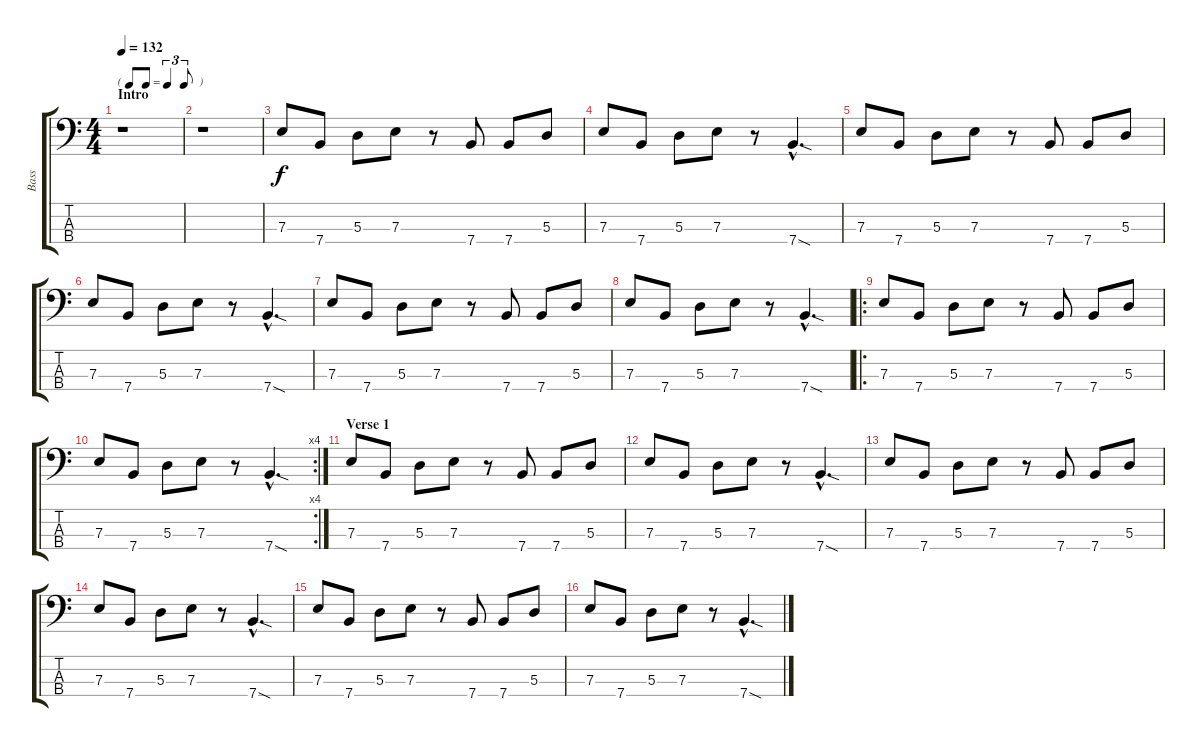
\track ("Bass" "Bass") {instrument electricbasspick}
\staff {score tabs}
\tuning (G2 D2 A1 E1) {hide}
\ts (4 4)
\tf triplet8th
\section ("" "Intro")
\tempo 132
\clef f4
\ks c
r.1{dy f instrument electricbasspick} |
r.1 |
7.3.8 7.4.8 5.3.8 7.3.8 r.8 7.4.8 7.4.8 5.3.8 |
7.3.8 7.4.8 5.3.8 7.3.8 r.8 7.4{sod hac}.4{d} |
7.3.8 7.4.8 5.3.8 7.3.8 r.8 7.4.8 7.4.8 5.3.8 |
7.3.8 7.4.8 5.3.8 7.3.8 r.8 7.4{sod hac}.4{d} |
7.3.8 7.4.8 5.3.8 7.3.8 r.8 7.4.8 7.4.8 5.3.8 |
7.3.8 7.4.8 5.3.8 7.3.8 r.8 7.4{sod hac}.4{d} |
\ro
7.3.8 7.4.8 5.3.8 7.3.8 r.8 7.4.8 7.4.8 5.3.8 |
\rc 4
7.3.8 7.4.8 5.3.8 7.3.8 r.8 7.4{sod hac}.4{d} |
\section ("" "Verse 1")
7.3.8 7.4.8 5.3.8 7.3.8 r.8 7.4.8 7.4.8 5.3.8 |
7.3.8 7.4.8 5.3.8 7.3.8 r.8 7.4{sod hac}.4{d} |
7.3.8 7.4.8 5.3.8 7.3.8 r.8 7.4.8 7.4.8 5.3.8 |
7.3.8 7.4.8 5.3.8 7.3.8 r.8 7.4{sod hac}.4{d} |
7.3.8 7.4.8 5.3.8 7.3.8 r.8 7.4.8 7.4.8 5.3.8 |
7.3.8 7.4.8 5.3.8 7.3.8 r.8 7.4{sod hac}.4{d}
